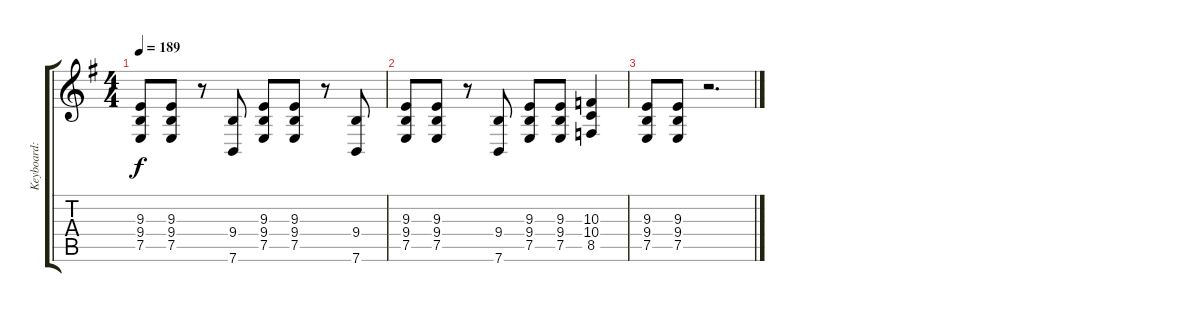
\track ("Keyboard: Tsugumi Kotobuki" "Keyboard: ") {instrument lead2sawtooth}
\staff {score tabs}
\tuning (E4 B3 G3 D3 A2 E2) {hide}
\ts (4 4)
\tempo 189
\clef g2
\ks g
(9.3 9.4 7.5).8{dy f} (9.3 9.4 7.5).8 r.8 (9.4 7.6).8 (9.3 9.4 7.5).8 (9.3 9.4 7.5).8 r.8 (9.4 7.6).8 |
(9.3 9.4 7.5).8 (9.3 9.4 7.5).8 r.8 (9.4 7.6).8 (9.3 9.4 7.5).8 (9.3 9.4 7.5).8 (10.3 10.4 8.5).4 |
(9.3 9.4 7.5).8 (9.3 9.4 7.5).8 r.2{d}
